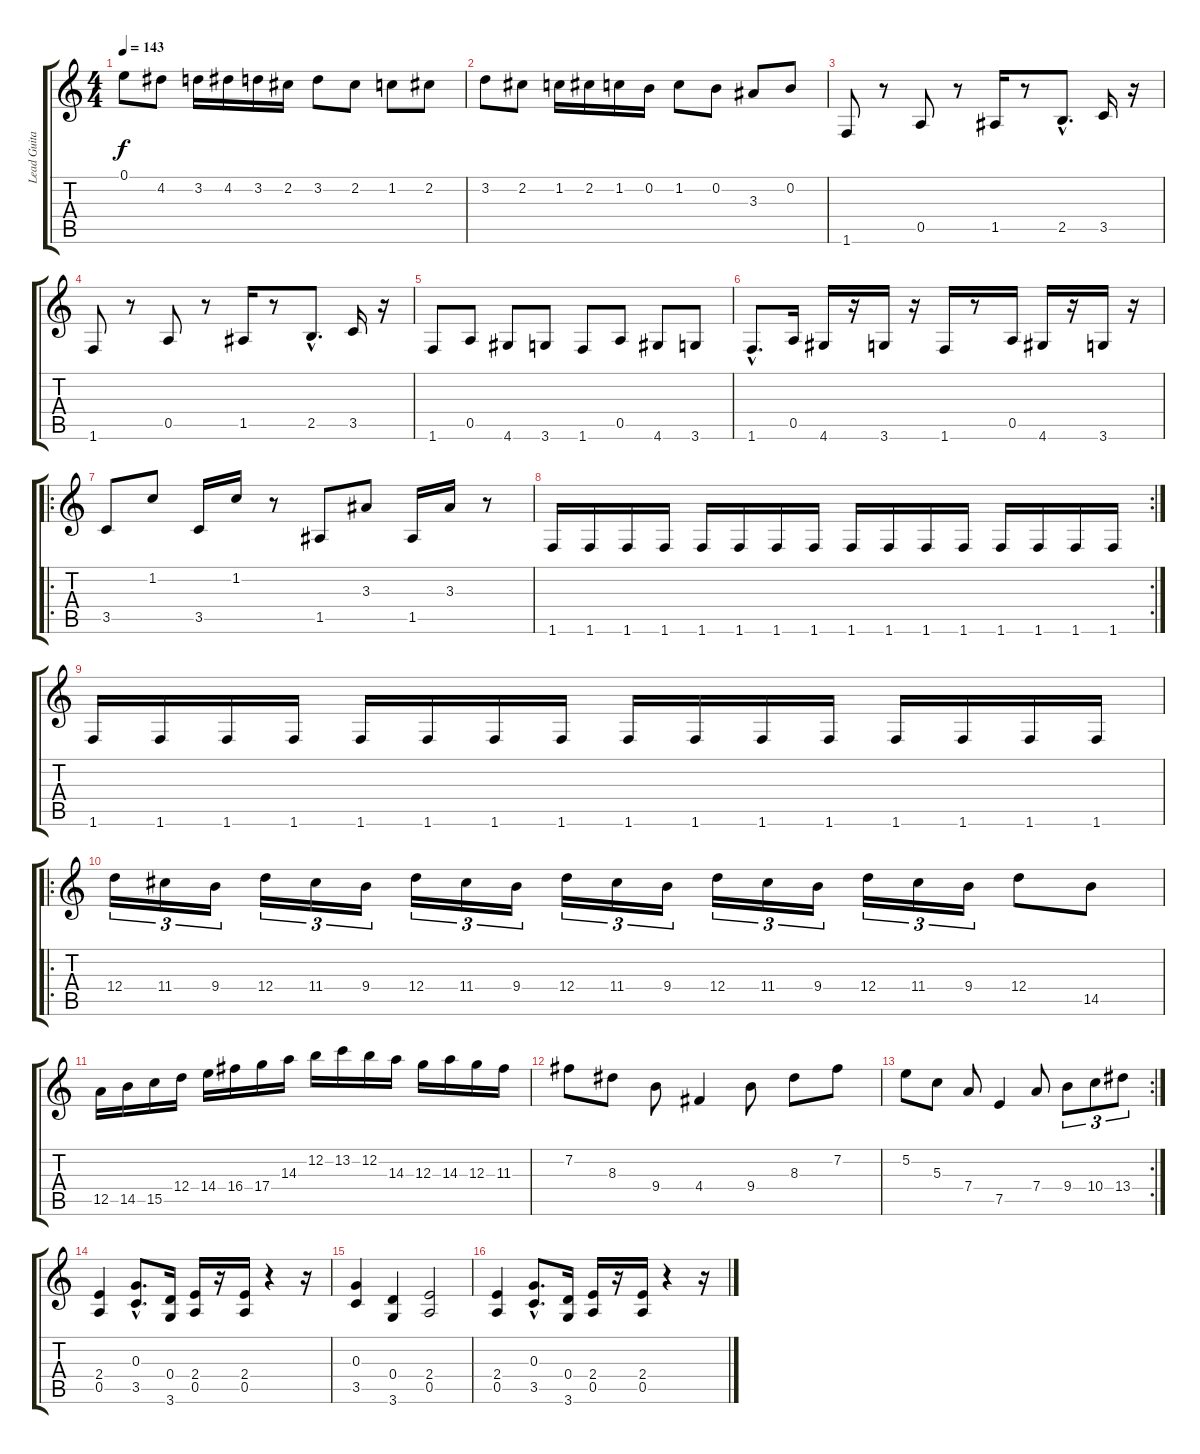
\track ("Lead Guitar" "Lead Guita") {instrument distortionguitar}
\staff {score tabs}
\tuning (E4 B3 G3 D3 A2 E2) {hide}
\ts (4 4)
\tempo 143
\clef g2
\ks c
0.1.8{dy f} 4.2.8 3.2.16 4.2.16 3.2.16 2.2.16 3.2.8 2.2.8 1.2.8 2.2.8 |
3.2.8 2.2.8 1.2.16 2.2.16 1.2.16 0.2.16 1.2.8 0.2.8 3.3.8 0.2.8 |
1.6.8 r.8 0.5.8 r.8 1.5.16 r.8 2.5{hac}.8{d} 3.5.16 r.16 |
1.6.8 r.8 0.5.8 r.8 1.5.16 r.8 2.5{hac}.8{d} 3.5.16 r.16 |
1.6.8 0.5.8 4.6.8 3.6.8 1.6.8 0.5.8 4.6.8 3.6.8 |
1.6{hac}.8{d} 0.5.16 4.6.16 r.16 3.6.16 r.16 1.6.16 r.8 0.5.16 4.6.16 r.16 3.6.16 r.16 |
\ro
3.5.8 1.2.8 3.5.16 1.2.16 r.8 1.5.8 3.3.8 1.5.16 3.3.16 r.8 |
\rc 2
1.6.16 1.6.16 1.6.16 1.6.16 1.6.16 1.6.16 1.6.16 1.6.16 1.6.16 1.6.16 1.6.16 1.6.16 1.6.16 1.6.16 1.6.16 1.6.16 |
1.6.16 1.6.16 1.6.16 1.6.16 1.6.16 1.6.16 1.6.16 1.6.16 1.6.16 1.6.16 1.6.16 1.6.16 1.6.16 1.6.16 1.6.16 1.6.16 |
\ro
12.4.16{tu (3 2)} 11.4.16{tu (3 2)} 9.4.16{tu (3 2)} 12.4.16{tu (3 2)} 11.4.16{tu (3 2)} 9.4.16{tu (3 2)} 12.4.16{tu (3 2)} 11.4.16{tu (3 2)} 9.4.16{tu (3 2)} 12.4.16{tu (3 2)} 11.4.16{tu (3 2)} 9.4.16{tu (3 2)} 12.4.16{tu (3 2)} 11.4.16{tu (3 2)} 9.4.16{tu (3 2)} 12.4.16{tu (3 2)} 11.4.16{tu (3 2)} 9.4.16{tu (3 2)} 12.4.8 14.5.8 |
12.5.16 14.5.16 15.5.16 12.4.16 14.4.16 16.4.16 17.4.16 14.3.16 12.2.16 13.2.16 12.2.16 14.3.16 12.3.16 14.3.16 12.3.16 11.3.16 |
7.2.8 8.3.8 9.4.8 4.4.4 9.4.8 8.3.8 7.2.8 |
\rc 2
5.2.8 5.3.8 7.4.8 7.5.4 7.4.8 9.4.8{tu (3 2)} 10.4.8{tu (3 2)} 13.4.8{tu (3 2)} |
(2.4 0.5).4 (0.3{hac} 3.5{hac}).8{d} (0.4 3.6).16 (2.4 0.5).16 r.16 (2.4 0.5).16 r.4 r.16 |
(0.3 3.5).4 (0.4 3.6).4 (2.4 0.5).2 |
(2.4 0.5).4 (0.3{hac} 3.5{hac}).8{d} (0.4 3.6).16 (2.4 0.5).16 r.16 (2.4 0.5).16 r.4 r.16
